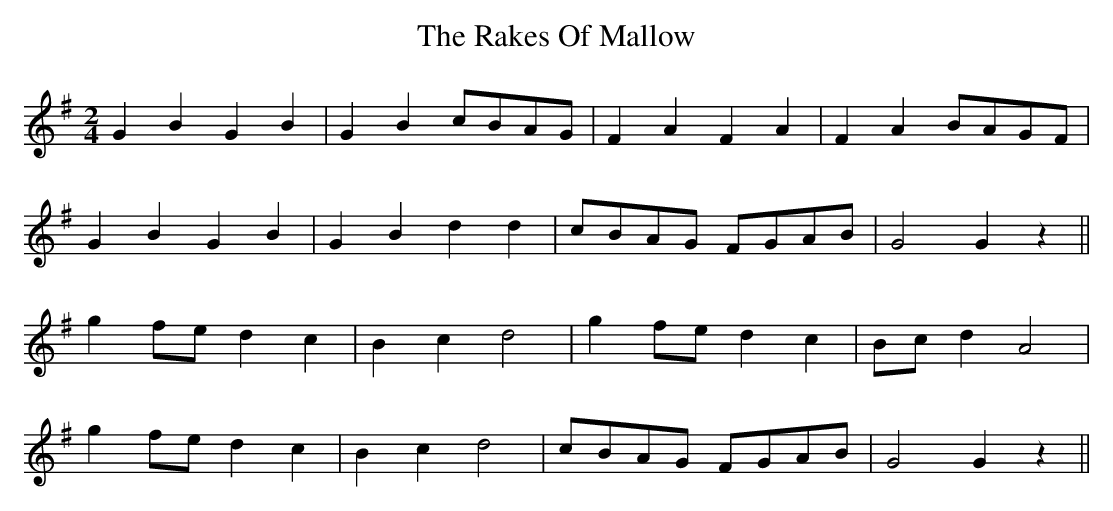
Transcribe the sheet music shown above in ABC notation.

X:1
T: The Rakes Of Mallow
M: 2/4
L: 1/8
K: Gmaj
G2 B2 G2 B2|G2 B2 cBAG|F2 A2 F2 A2|F2 A2 BAGF|
G2 B2 G2 B2|G2 B2 d2 d2|cBAG FGAB|G4 G2 z2||
g2 fe d2 c2|B2 c2 d4|g2 fe d2 c2|Bc d2 A4|
g2 fe d2 c2|B2 c2 d4|cBAG FGAB|G4 G2 z2||
